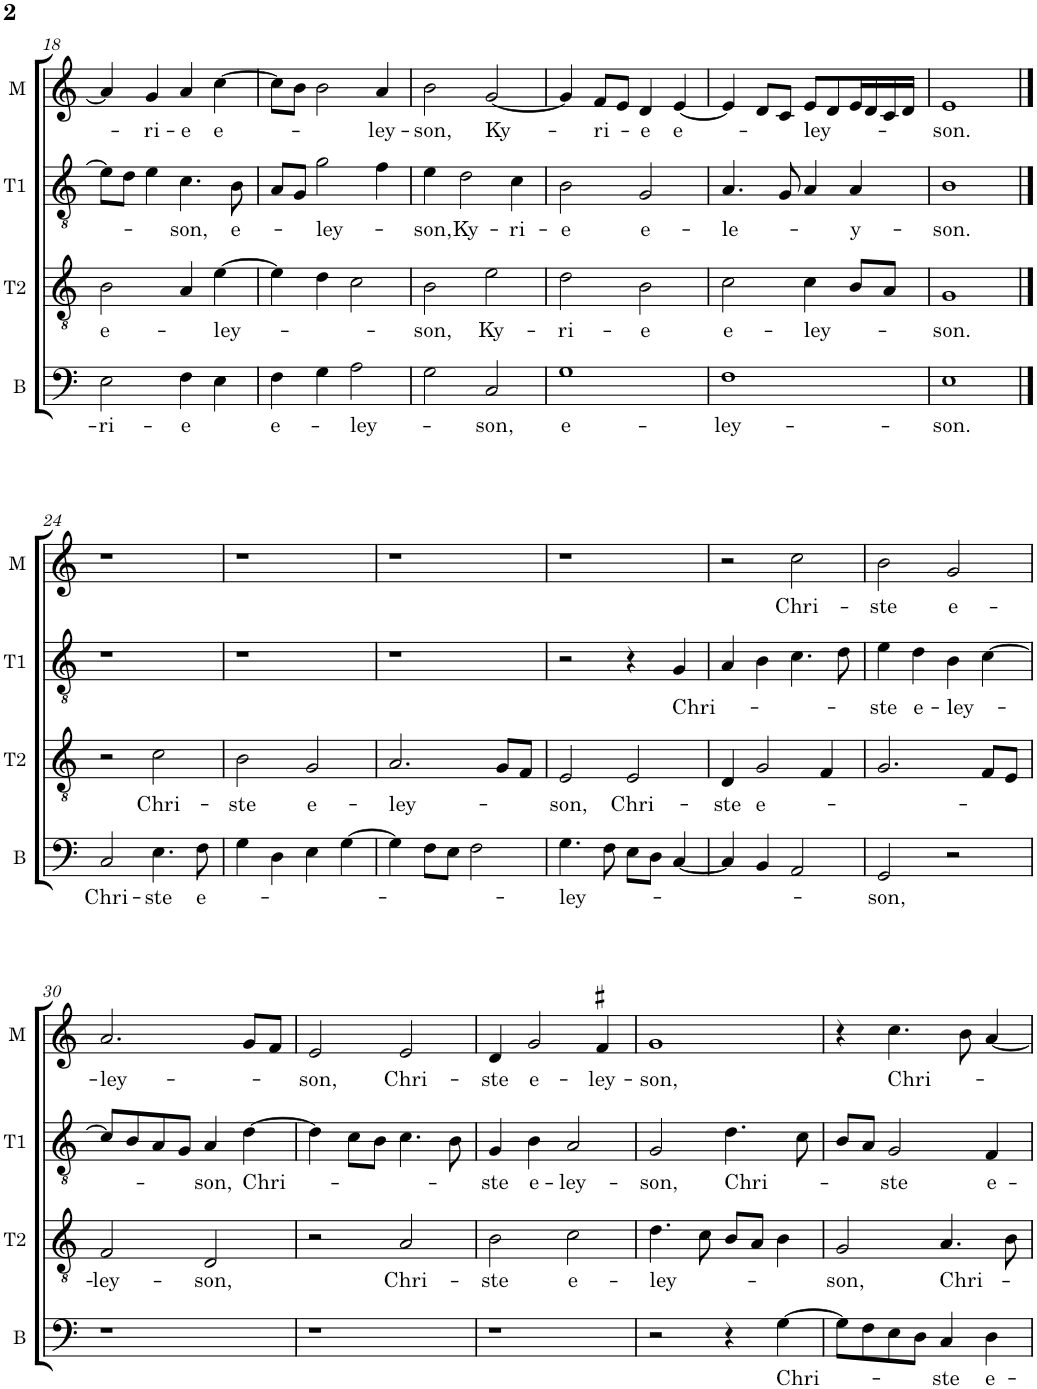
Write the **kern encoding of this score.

**kern	**text	**kern	**text	**kern	**text	**kern	**text
*part4	*part4	*part3	*part3	*part2	*part2	*part1	*part1
*staff4	*staff4	*staff3	*staff3	*staff2	*staff2	*staff1	*staff1
*I"B	*	*I"T2	*	*I"T1	*	*I"Mez	*
*I'B	*	*I'T2	*	*I'T1	*	*I'M	*
!!LO:PB:g=z
*clefF4	*	*clefGv2	*	*clefGv2	*	*clefG2	*
*	*	*	*	*Trd4c7	*	*	*
*k[]	*	*k[]	*	*k[]	*	*k[]	*
*M2/2	*	*M2/2	*	*M2/2	*	*M2/2	*
*met(c|)	*	*met(c|)	*	*met(c|)	*	*met(c|)	*
=18	=18	=18	=18	=18	=18	=18	=18
!	!LO:LY:b	!	!LO:LY:b	!	!	!	!
2E\	-ri-	2B\	e-	8e\L]	.	4a/]	.
.	.	.	.	8d\J	.	.	.
!	!	!	!	!	!	!	!LO:LY:b
.	.	.	.	4e\	.	4g/	-ri-
!	!LO:LY:b	!	!	!	!LO:LY:b	!	!LO:LY:b
4F\	e	4A/	.	4.c\	-son,	4a/	-e
!	!	!	!LO:LY:b	!	!	!	!LO:LY:b
4E\	.	[4e\	-ley-	.	.	[4cc\	e-
!	!	!	!	!	!LO:LY:b	!	!
.	.	.	.	8B\	e-	.	.
=19	=19	=19	=19	=19	=19	=19	=19
!	!LO:LY:b	!	!	!	!	!	!
4F\	e-	4e\]	.	8A/L	.	8cc\L]	.
.	.	.	.	8G/J	.	8b\J	.
!	!	!	!	!	!LO:LY:b	!	!
4G\	.	4d\	.	2g\	-ley-	2b\	.
!	!LO:LY:b	!	!	!	!	!	!
2A\	-ley-	2c\	.	.	.	.	.
!	!	!	!	!	!	!	!LO:LY:b
.	.	.	.	4f\	.	4a/	ley-
=20	=20	=20	=20	=20	=20	=20	=20
!	!	!	!LO:LY:b	!	!LO:LY:b	!	!LO:LY:b
2G\	.	2B\	-son,	4e\	-son,	2b\	-son,
!	!	!	!	!	!LO:LY:b	!	!
.	.	.	.	2d\	Ky-	.	.
!	!LO:LY:b	!	!LO:LY:b	!	!	!	!LO:LY:b
2C/	-son,	2e\	Ky-	.	.	[2g/	Ky-
!	!	!	!	!	!LO:LY:b	!	!
.	.	.	.	4c\	-ri-	.	.
=21	=21	=21	=21	=21	=21	=21	=21
!	!LO:LY:b	!	!LO:LY:b	!	!LO:LY:b	!	!
1G	e-	2d\	-ri-	2B\	-e	4g/]	.
!	!	!	!	!	!	!	!LO:LY:b
.	.	.	.	.	.	8f/L	ri-
.	.	.	.	.	.	8e/J	.
!	!	!	!LO:LY:b	!	!LO:LY:b	!	!LO:LY:b
.	.	2B\	-e	2G/	e-	4d/	-e
!	!	!	!	!	!	!	!LO:LY:b
.	.	.	.	.	.	[4e/	e-
=22	=22	=22	=22	=22	=22	=22	=22
!	!LO:LY:b	!	!LO:LY:b	!	!LO:LY:b	!	!
1F	-ley-	2c\	e-	4.A/	-le-	4e/]	.
.	.	.	.	.	.	8d/L	.
.	.	.	.	8G/	.	8c/J	.
!	!	!	!LO:LY:b	!	!	!	!LO:LY:b
.	.	4c\	-ley-	4A/	.	8e/L	-ley-
.	.	.	.	.	.	8d/	.
!	!	!	!	!	!LO:LY:b	!	!
.	.	8B/L	.	4A/	-y-	16e/L	.
.	.	.	.	.	.	16d/	.
.	.	8A/J	.	.	.	16c/	.
.	.	.	.	.	.	16d/JJ	.
=23	=23	=23	=23	=23	=23	=23	=23
!	!LO:LY:b	!	!LO:LY:b	!	!LO:LY:b	!	!LO:LY:b
1E	-son.	1G	-son.	1B	-son.	1e	-son.
!!LO:LB:g=z
==24	==24	==24	==24	==24	==24	==24	==24
!	!LO:LY:b	!	!	!	!	!	!
2C/	Chri-	2r	.	1r	.	1r	.
!	!LO:LY:b	!	!LO:LY:b	!	!	!	!
4.E\	-ste	2c\	Chri-	.	.	.	.
!	!LO:LY:b	!	!	!	!	!	!
8F\	e-	.	.	.	.	.	.
=25	=25	=25	=25	=25	=25	=25	=25
!	!	!	!LO:LY:b	!	!	!	!
4G\	.	2B\	-ste	1r	.	1r	.
4D\	.	.	.	.	.	.	.
!	!	!	!LO:LY:b	!	!	!	!
4E\	.	2G/	e-	.	.	.	.
[4G\	.	.	.	.	.	.	.
=26	=26	=26	=26	=26	=26	=26	=26
!	!	!	!LO:LY:b	!	!	!	!
4G\]	.	2.A/	-ley-	1r	.	1r	.
8F\L	.	.	.	.	.	.	.
8E\J	.	.	.	.	.	.	.
2F\	.	.	.	.	.	.	.
.	.	8G/L	.	.	.	.	.
.	.	8F/J	.	.	.	.	.
=27	=27	=27	=27	=27	=27	=27	=27
!	!LO:LY:b	!	!LO:LY:b	!	!	!	!
4.G\	-ley-	2E/	-son,	2r	.	1r	.
8F\	.	.	.	.	.	.	.
!	!	!	!LO:LY:b	!	!	!	!
8E\L	.	2E/	Chri-	4r	.	.	.
8D\J	.	.	.	.	.	.	.
!	!	!	!	!	!LO:LY:b	!	!
[4C/	.	.	.	4G/	Chri-	.	.
=28	=28	=28	=28	=28	=28	=28	=28
!	!	!	!LO:LY:b	!	!	!	!
4C/]	.	4D/	-ste	4A/	.	2r	.
!	!	!	!LO:LY:b	!	!	!	!
4BB/	.	2G/	e-	4B\	.	.	.
!	!	!	!	!	!	!	!LO:LY:b
2AA/	.	.	.	4.c\	.	2cc\	Chri-
.	.	4F/	.	.	.	.	.
.	.	.	.	8d\	.	.	.
=29	=29	=29	=29	=29	=29	=29	=29
!	!LO:LY:b	!	!	!	!LO:LY:b	!	!LO:LY:b
2GG/	-son,	2.G/	.	4e\	-ste	2b\	-ste
!	!	!	!	!	!LO:LY:b	!	!
.	.	.	.	4d\	e-	.	.
!	!	!	!	!	!LO:LY:b	!	!LO:LY:b
2r	.	.	.	4B\	-ley-	2g/	e-
.	.	8F/L	.	[4c\	.	.	.
.	.	8E/J	.	.	.	.	.
!!LO:LB:g=z
=30	=30	=30	=30	=30	=30	=30	=30
!	!	!	!LO:LY:b	!	!	!	!LO:LY:b
1r	.	2F/	-ley-	8c/L]	.	2.a/	-ley-
.	.	.	.	8B/	.	.	.
.	.	.	.	8A/	.	.	.
.	.	.	.	8G/J	.	.	.
!	!	!	!LO:LY:b	!	!LO:LY:b	!	!
.	.	2D/	-son,	4A/	-son,	.	.
!	!	!	!	!	!LO:LY:b	!	!
.	.	.	.	[4d\	Chri-	8g/L	.
.	.	.	.	.	.	8f/J	.
=31	=31	=31	=31	=31	=31	=31	=31
!	!	!	!	!	!	!	!LO:LY:b
1r	.	2r	.	4d\]	.	2e/	-son,
.	.	.	.	8c\L	.	.	.
.	.	.	.	8B\J	.	.	.
!	!	!	!LO:LY:b	!	!	!	!LO:LY:b
.	.	2A/	Chri-	4.c\	.	2e/	Chri-
.	.	.	.	8B\	.	.	.
=32	=32	=32	=32	=32	=32	=32	=32
!	!	!	!LO:LY:b	!	!LO:LY:b	!	!LO:LY:b
1r	.	2B\	-ste	4G/	-ste	4d/	-ste
!	!	!	!	!	!LO:LY:b	!	!LO:LY:b
.	.	.	.	4B\	e-	2g/	e-
!	!	!	!LO:LY:b	!	!LO:LY:b	!	!
.	.	2c\	e-	2A/	-ley-	.	.
!	!	!	!	!	!	!	!LO:LY:b
.	.	.	.	.	.	4f#X/	-ley-
=33	=33	=33	=33	=33	=33	=33	=33
!	!	!	!LO:LY:b	!	!LO:LY:b	!	!LO:LY:b
2r	.	4.d\	-ley-	2G/	-son,	1g	-son,
.	.	8c\	.	.	.	.	.
!	!	!	!	!	!LO:LY:b	!	!
4r	.	8B/L	.	4.d\	Chri-	.	.
.	.	8A/J	.	.	.	.	.
!	!LO:LY:b	!	!	!	!	!	!
[4G\	Chri-	4B\	.	.	.	.	.
.	.	.	.	8c\	.	.	.
=34	=34	=34	=34	=34	=34	=34	=34
!	!	!	!LO:LY:b	!	!	!	!
8G\L]	.	2G/	-son,	8B/L	.	4r	.
8F\	.	.	.	8A/J	.	.	.
!	!	!	!	!	!LO:LY:b	!	!LO:LY:b
8E\	.	.	.	2G/	-ste	4.cc\	Chri-
8D\J	.	.	.	.	.	.	.
!	!LO:LY:b	!	!LO:LY:b	!	!	!	!
4C/	-ste	4.A/	Chri-	.	.	.	.
.	.	.	.	.	.	8b\	.
!	!LO:LY:b	!	!	!	!LO:LY:b	!	!
4D\	e-	.	.	4F/	e-	[4a/	.
.	.	8B\	.	.	.	.	.
=	=	=	=	=	=	=	=
*-	*-	*-	*-	*-	*-	*-	*-
